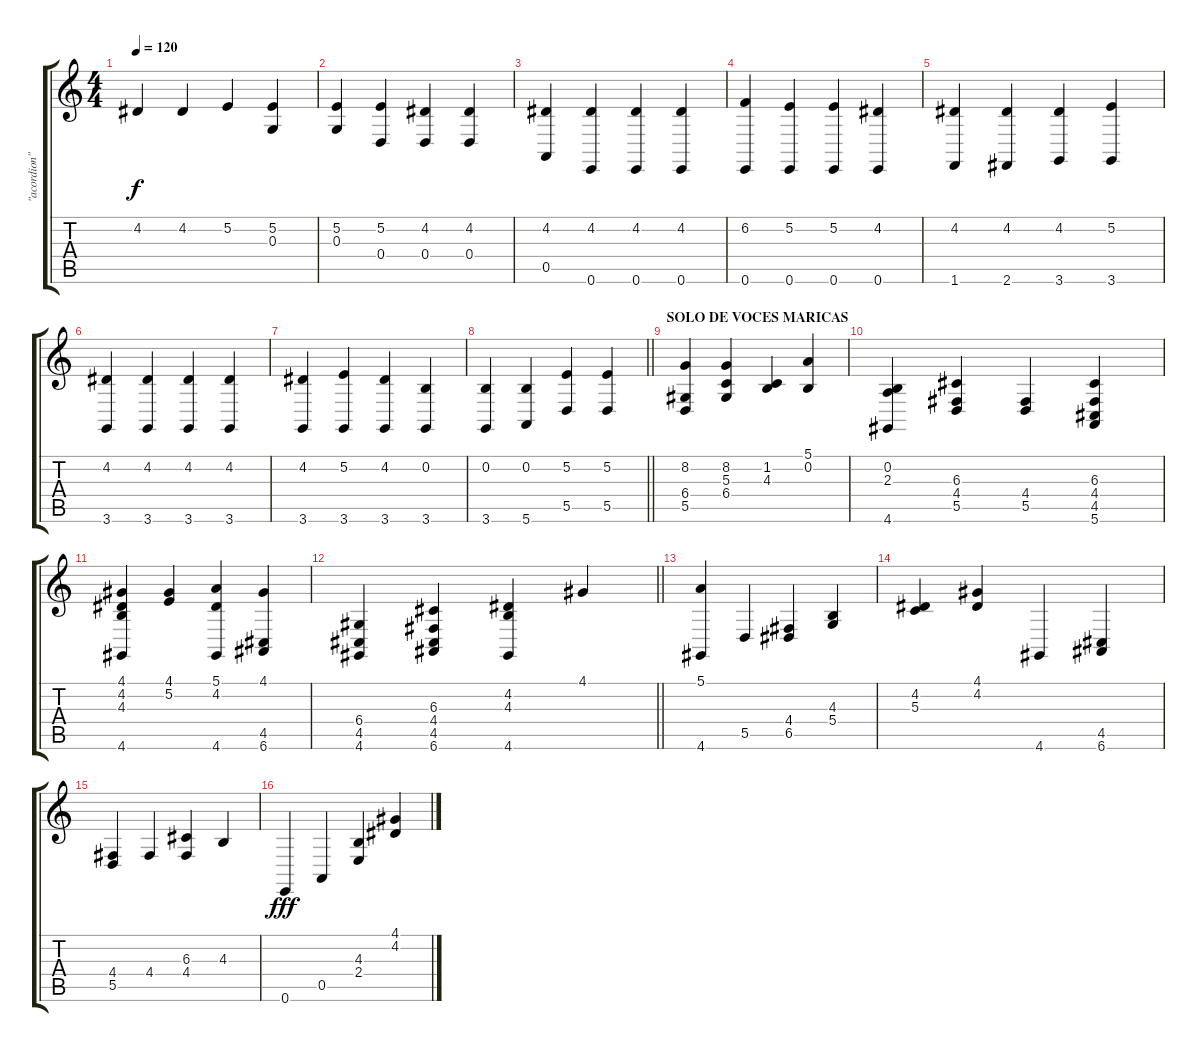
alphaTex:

\track ("\"acordion\"" "\"acordion\"") {instrument accordion}
\staff {score tabs}
\tuning (E4 B3 G3 D3 A2 E2) {hide}
\ts (4 4)
\tempo 120
\clef g2
\ks c
4.2.4{dy f} 4.2.4 5.2.4 (5.2 0.3).4 |
(5.2 0.3).4 (5.2 0.4).4 (4.2 0.4).4 (4.2 0.4).4 |
(4.2 0.5).4 (4.2 0.6).4 (4.2 0.6).4 (4.2 0.6).4 |
(6.2 0.6).4 (5.2 0.6).4 (5.2 0.6).4 (4.2 0.6).4 |
(4.2 1.6).4 (4.2 2.6).4 (4.2 3.6).4 (5.2 3.6).4 |
(4.2 3.6).4 (4.2 3.6).4 (4.2 3.6).4 (4.2 3.6).4 |
(4.2 3.6).4 (5.2 3.6).4 (4.2 3.6).4 (0.2 3.6).4 |
\barLineRight lightlight
(0.2 3.6).4 (0.2 5.6).4 (5.2 5.5).4 (5.2 5.5).4 |
\section ("" "SOLO DE VOCES MARICAS")
(8.2 6.4 5.5).4 (8.2 5.3 6.4).4 (1.2 4.3).4 (5.1 0.2).4 |
(0.2 2.3 4.6).4 (6.3 4.4 5.5).4 (4.4 5.5).4 (6.3 4.4 4.5 5.6).4 |
(4.1 4.2 4.3 4.6).4 (4.1 5.2).4 (5.1 4.2 4.6).4 (4.1 4.5 6.6).4 |
\barLineRight lightlight
(6.4 4.5 4.6).4 (6.3 4.4 4.5 6.6).4 (4.2 4.3 4.6).4 4.1.4 |
(5.1 4.6).4 5.5.4 (4.4 6.5).4 (4.3 5.4).4 |
(4.2 5.3).4 (4.1 4.2).4 4.6.4 (4.5 6.6).4 |
(4.4 5.5).4 4.4.4 (6.3 4.4).4 4.3.4 |
0.6.4{dy fff} 0.5.4 (4.3 2.4).4 (4.1 4.2).4
